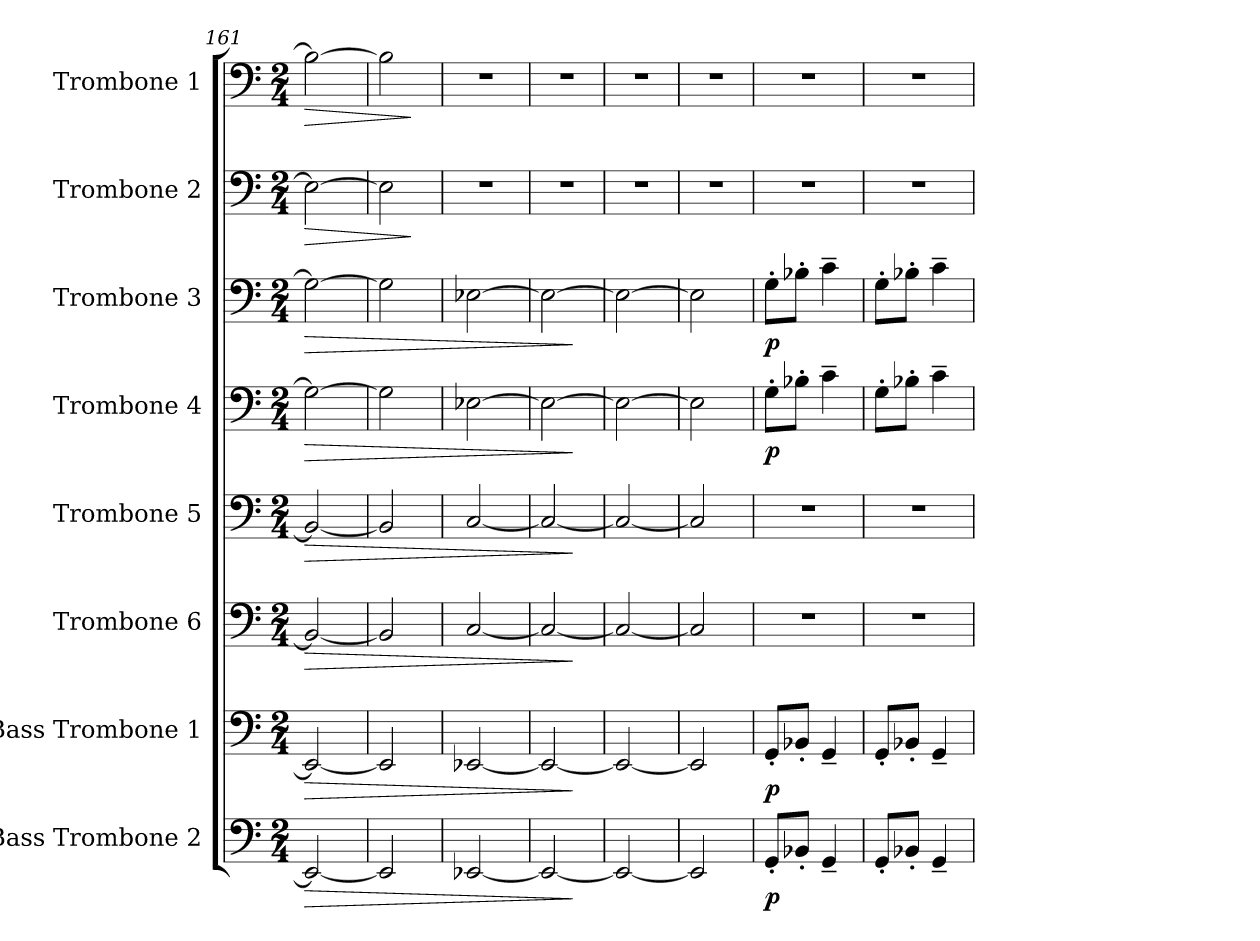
**kern	**dynam	**kern	**dynam	**kern	**dynam	**kern	**dynam	**kern	**dynam	**kern	**dynam	**kern	**dynam	**kern	**dynam
*part8	*part8	*part7	*part7	*part6	*part6	*part5	*part5	*part4	*part4	*part3	*part3	*part2	*part2	*part1	*part1
*staff8	*staff8	*staff7	*staff7	*staff6	*staff6	*staff5	*staff5	*staff4	*staff4	*staff3	*staff3	*staff2	*staff2	*staff1	*staff1
*I"Bass Trombone 2	*	*I"Bass Trombone 1	*	*I"Trombone 6	*	*I"Trombone 5	*	*I"Trombone 4	*	*I"Trombone 3	*	*I"Trombone 2	*	*I"Trombone 1	*
*I'B. Tbn. 2	*	*I'B. Tbn. 1	*	*I'Tbn. 6	*	*I'Tbn. 5	*	*I'Tbn. 4	*	*I'Tbn. 3	*	*I'Tbn. 2	*	*I'Tbn. 1	*
*clefF4	*	*clefF4	*	*clefF4	*	*clefF4	*	*clefF4	*	*clefF4	*	*clefF4	*	*clefF4	*
*k[]	*	*k[]	*	*k[]	*	*k[]	*	*k[]	*	*k[]	*	*k[]	*	*k[]	*
*M2/4	*	*M2/4	*	*M2/4	*	*M2/4	*	*M2/4	*	*M2/4	*	*M2/4	*	*M2/4	*
=161	=161	=161	=161	=161	=161	=161	=161	=161	=161	=161	=161	=161	=161	=161	=161
!	!LO:HP:b	!	!LO:HP:b	!	!LO:HP:b	!	!LO:HP:b	!	!LO:HP:b	!	!LO:HP:b	!	!LO:HP:b	!	!LO:HP:b
2EE/_	>	2EE/_	>	2BB/_	>	2BB/_	>	2G\_	>	2G\_	>	2E\_	>	2B\_	>
=162	=162	=162	=162	=162	=162	=162	=162	=162	=162	=162	=162	=162	=162	=162	=162
2EE/]	.	2EE/]	.	2BB/]	.	2BB/]	.	2G\]	.	2G\]	.	2E\]	.	2B\]	.
.	.	.	.	.	.	.	.	.	.	.	.	.	]	.	]
=163	=163	=163	=163	=163	=163	=163	=163	=163	=163	=163	=163	=163	=163	=163	=163
[2EE-X/	.	[2EE-X/	.	[2C/	.	[2C/	.	[2E-X\	.	[2E-X\	.	2r	.	2r	.
=164	=164	=164	=164	=164	=164	=164	=164	=164	=164	=164	=164	=164	=164	=164	=164
2EE-/_	.	2EE-/_	.	2C/_	.	2C/_	.	2E-\_	.	2E-\_	.	2r	.	2r	.
.	]	.	]	.	]	.	]	.	]	.	]	.	.	.	.
=165	=165	=165	=165	=165	=165	=165	=165	=165	=165	=165	=165	=165	=165	=165	=165
2EE-/_	.	2EE-/_	.	2C/_	.	2C/_	.	2E-\_	.	2E-\_	.	2r	.	2r	.
=166	=166	=166	=166	=166	=166	=166	=166	=166	=166	=166	=166	=166	=166	=166	=166
2EE-/]	.	2EE-/]	.	2C/]	.	2C/]	.	2E-\]	.	2E-\]	.	2r	.	2r	.
=167	=167	=167	=167	=167	=167	=167	=167	=167	=167	=167	=167	=167	=167	=167	=167
!	!LO:DY:b	!	!LO:DY:b	!	!	!	!	!	!LO:DY:b	!	!LO:DY:b	!	!	!	!
8GG'/L	p	8GG'/L	p	2r	.	2r	.	8G'\L	p	8G'\L	p	2r	.	2r	.
8BB-X'/J	.	8BB-X'/J	.	.	.	.	.	8B-X'\J	.	8B-X'\J	.	.	.	.	.
4GG~/	.	4GG~/	.	.	.	.	.	4c~\	.	4c~\	.	.	.	.	.
!!LO:PB:g=z
=168	=168	=168	=168	=168	=168	=168	=168	=168	=168	=168	=168	=168	=168	=168	=168
8GG'/L	.	8GG'/L	.	2r	.	2r	.	8G'\L	.	8G'\L	.	2r	.	2r	.
8BB-X'/J	.	8BB-X'/J	.	.	.	.	.	8B-X'\J	.	8B-X'\J	.	.	.	.	.
4GG~/	.	4GG~/	.	.	.	.	.	4c~\	.	4c~\	.	.	.	.	.
=	=	=	=	=	=	=	=	=	=	=	=	=	=	=	=
*-	*-	*-	*-	*-	*-	*-	*-	*-	*-	*-	*-	*-	*-	*-	*-
